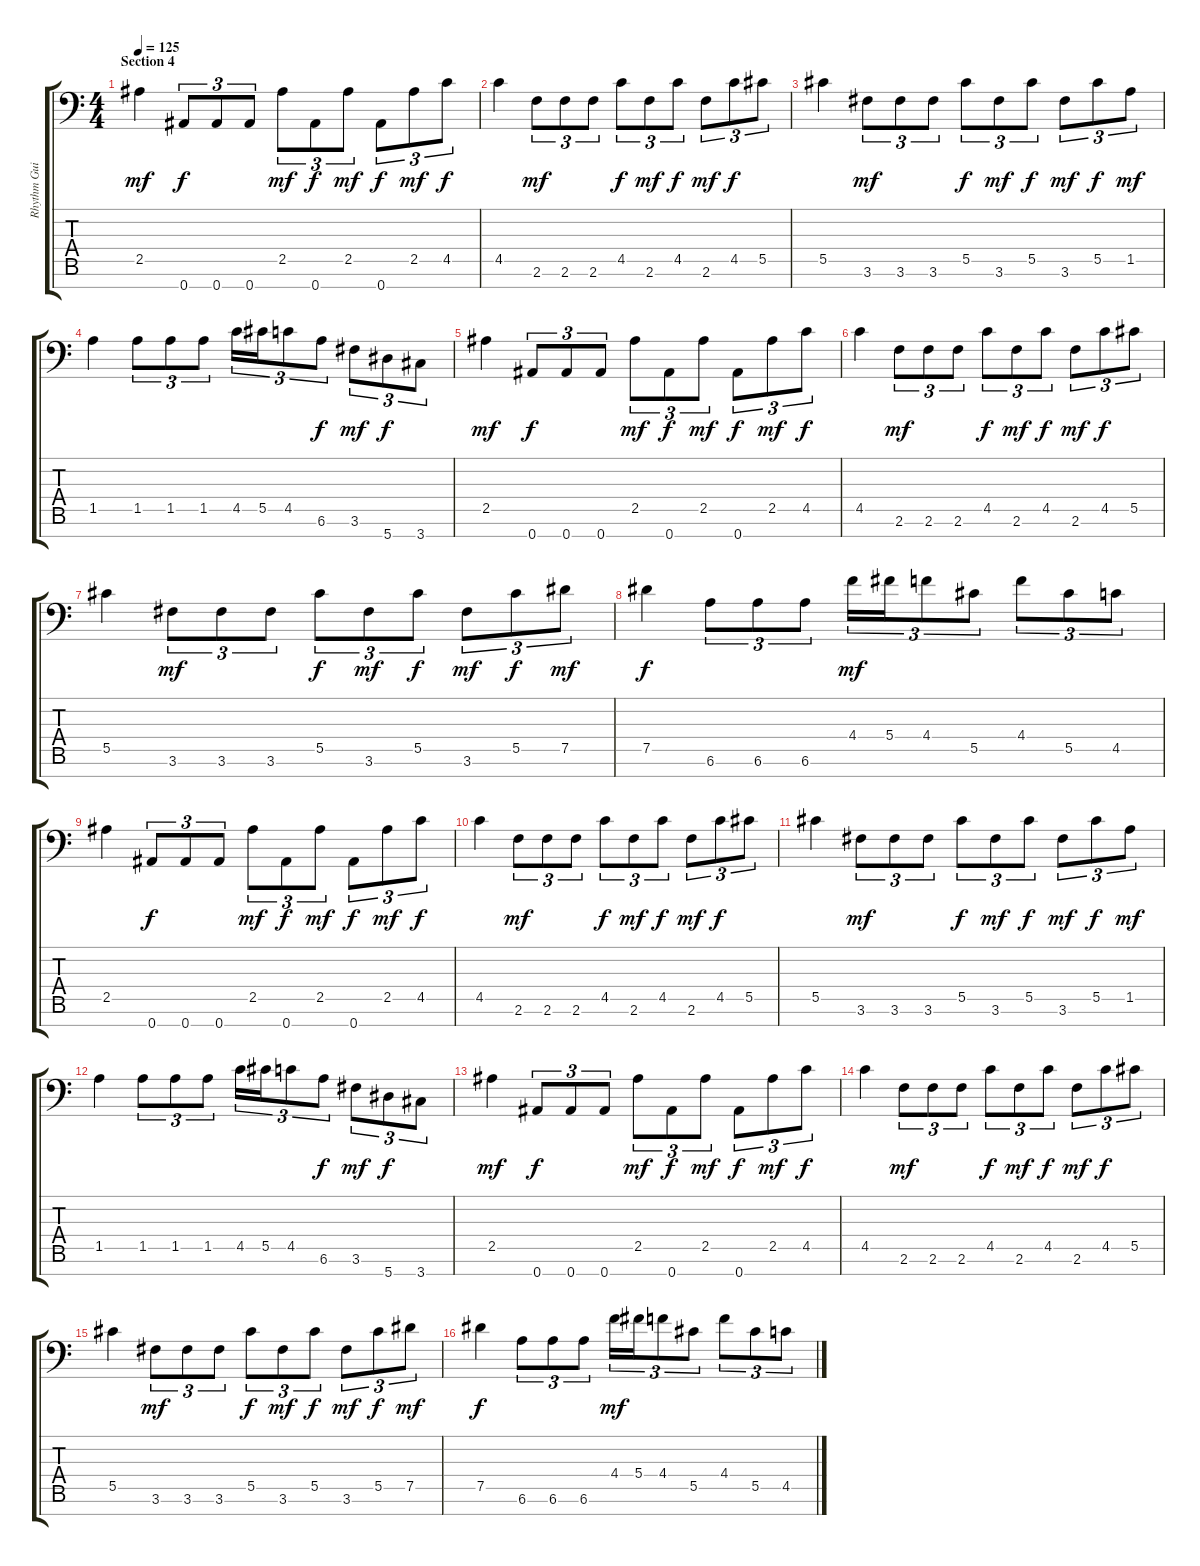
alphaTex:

\track ("Rhythm Guitar" "Rhythm Gui") {instrument distortionguitar}
\staff {score tabs}
\tuning (Eb4 Bb3 Gb3 Db3 Ab2 Eb2 Bb1) {hide}
\ts (4 4)
\section ("" "Section 4")
\tempo 125
\clef f4
\ks c
2.5.4{dy mf} 0.7.8{tu (3 2) dy f} 0.7.8{tu (3 2)} 0.7.8{tu (3 2)} 2.5.8{tu (3 2) dy mf} 0.7.8{tu (3 2) dy f} 2.5.8{tu (3 2) dy mf} 0.7.8{tu (3 2) dy f} 2.5.8{tu (3 2) dy mf} 4.5.8{tu (3 2) dy f} |
4.5.4 2.6.8{tu (3 2) dy mf} 2.6.8{tu (3 2)} 2.6.8{tu (3 2)} 4.5.8{tu (3 2) dy f} 2.6.8{tu (3 2) dy mf} 4.5.8{tu (3 2) dy f} 2.6.8{tu (3 2) dy mf} 4.5.8{tu (3 2) dy f} 5.5.8{tu (3 2)} |
5.5.4 3.6.8{tu (3 2) dy mf} 3.6.8{tu (3 2)} 3.6.8{tu (3 2)} 5.5.8{tu (3 2) dy f} 3.6.8{tu (3 2) dy mf} 5.5.8{tu (3 2) dy f} 3.6.8{tu (3 2) dy mf} 5.5.8{tu (3 2) dy f} 1.5.8{tu (3 2) dy mf} |
1.5.4 1.5.8{tu (3 2)} 1.5.8{tu (3 2)} 1.5.8{tu (3 2)} 4.5.16{tu (3 2)} 5.5.16{tu (3 2)} 4.5.8{tu (3 2)} 6.6.8{tu (3 2) dy f} 3.6.8{tu (3 2) dy mf} 5.7.8{tu (3 2) dy f} 3.7.8{tu (3 2)} |
2.5.4{dy mf} 0.7.8{tu (3 2) dy f} 0.7.8{tu (3 2)} 0.7.8{tu (3 2)} 2.5.8{tu (3 2) dy mf} 0.7.8{tu (3 2) dy f} 2.5.8{tu (3 2) dy mf} 0.7.8{tu (3 2) dy f} 2.5.8{tu (3 2) dy mf} 4.5.8{tu (3 2) dy f} |
4.5.4 2.6.8{tu (3 2) dy mf} 2.6.8{tu (3 2)} 2.6.8{tu (3 2)} 4.5.8{tu (3 2) dy f} 2.6.8{tu (3 2) dy mf} 4.5.8{tu (3 2) dy f} 2.6.8{tu (3 2) dy mf} 4.5.8{tu (3 2) dy f} 5.5.8{tu (3 2)} |
5.5.4 3.6.8{tu (3 2) dy mf} 3.6.8{tu (3 2)} 3.6.8{tu (3 2)} 5.5.8{tu (3 2) dy f} 3.6.8{tu (3 2) dy mf} 5.5.8{tu (3 2) dy f} 3.6.8{tu (3 2) dy mf} 5.5.8{tu (3 2) dy f} 7.5.8{tu (3 2) dy mf} |
7.5.4{dy f} 6.6.8{tu (3 2)} 6.6.8{tu (3 2)} 6.6.8{tu (3 2)} 4.4.16{tu (3 2) dy mf} 5.4.16{tu (3 2)} 4.4.8{tu (3 2)} 5.5.8{tu (3 2)} 4.4.8{tu (3 2)} 5.5.8{tu (3 2)} 4.5.8{tu (3 2)} |
2.5.4 0.7.8{tu (3 2) dy f} 0.7.8{tu (3 2)} 0.7.8{tu (3 2)} 2.5.8{tu (3 2) dy mf} 0.7.8{tu (3 2) dy f} 2.5.8{tu (3 2) dy mf} 0.7.8{tu (3 2) dy f} 2.5.8{tu (3 2) dy mf} 4.5.8{tu (3 2) dy f} |
4.5.4 2.6.8{tu (3 2) dy mf} 2.6.8{tu (3 2)} 2.6.8{tu (3 2)} 4.5.8{tu (3 2) dy f} 2.6.8{tu (3 2) dy mf} 4.5.8{tu (3 2) dy f} 2.6.8{tu (3 2) dy mf} 4.5.8{tu (3 2) dy f} 5.5.8{tu (3 2)} |
5.5.4 3.6.8{tu (3 2) dy mf} 3.6.8{tu (3 2)} 3.6.8{tu (3 2)} 5.5.8{tu (3 2) dy f} 3.6.8{tu (3 2) dy mf} 5.5.8{tu (3 2) dy f} 3.6.8{tu (3 2) dy mf} 5.5.8{tu (3 2) dy f} 1.5.8{tu (3 2) dy mf} |
1.5.4 1.5.8{tu (3 2)} 1.5.8{tu (3 2)} 1.5.8{tu (3 2)} 4.5.16{tu (3 2)} 5.5.16{tu (3 2)} 4.5.8{tu (3 2)} 6.6.8{tu (3 2) dy f} 3.6.8{tu (3 2) dy mf} 5.7.8{tu (3 2) dy f} 3.7.8{tu (3 2)} |
2.5.4{dy mf} 0.7.8{tu (3 2) dy f} 0.7.8{tu (3 2)} 0.7.8{tu (3 2)} 2.5.8{tu (3 2) dy mf} 0.7.8{tu (3 2) dy f} 2.5.8{tu (3 2) dy mf} 0.7.8{tu (3 2) dy f} 2.5.8{tu (3 2) dy mf} 4.5.8{tu (3 2) dy f} |
4.5.4 2.6.8{tu (3 2) dy mf} 2.6.8{tu (3 2)} 2.6.8{tu (3 2)} 4.5.8{tu (3 2) dy f} 2.6.8{tu (3 2) dy mf} 4.5.8{tu (3 2) dy f} 2.6.8{tu (3 2) dy mf} 4.5.8{tu (3 2) dy f} 5.5.8{tu (3 2)} |
5.5.4 3.6.8{tu (3 2) dy mf} 3.6.8{tu (3 2)} 3.6.8{tu (3 2)} 5.5.8{tu (3 2) dy f} 3.6.8{tu (3 2) dy mf} 5.5.8{tu (3 2) dy f} 3.6.8{tu (3 2) dy mf} 5.5.8{tu (3 2) dy f} 7.5.8{tu (3 2) dy mf} |
7.5.4{dy f} 6.6.8{tu (3 2)} 6.6.8{tu (3 2)} 6.6.8{tu (3 2)} 4.4.16{tu (3 2) dy mf} 5.4.16{tu (3 2)} 4.4.8{tu (3 2)} 5.5.8{tu (3 2)} 4.4.8{tu (3 2)} 5.5.8{tu (3 2)} 4.5.8{tu (3 2)}
